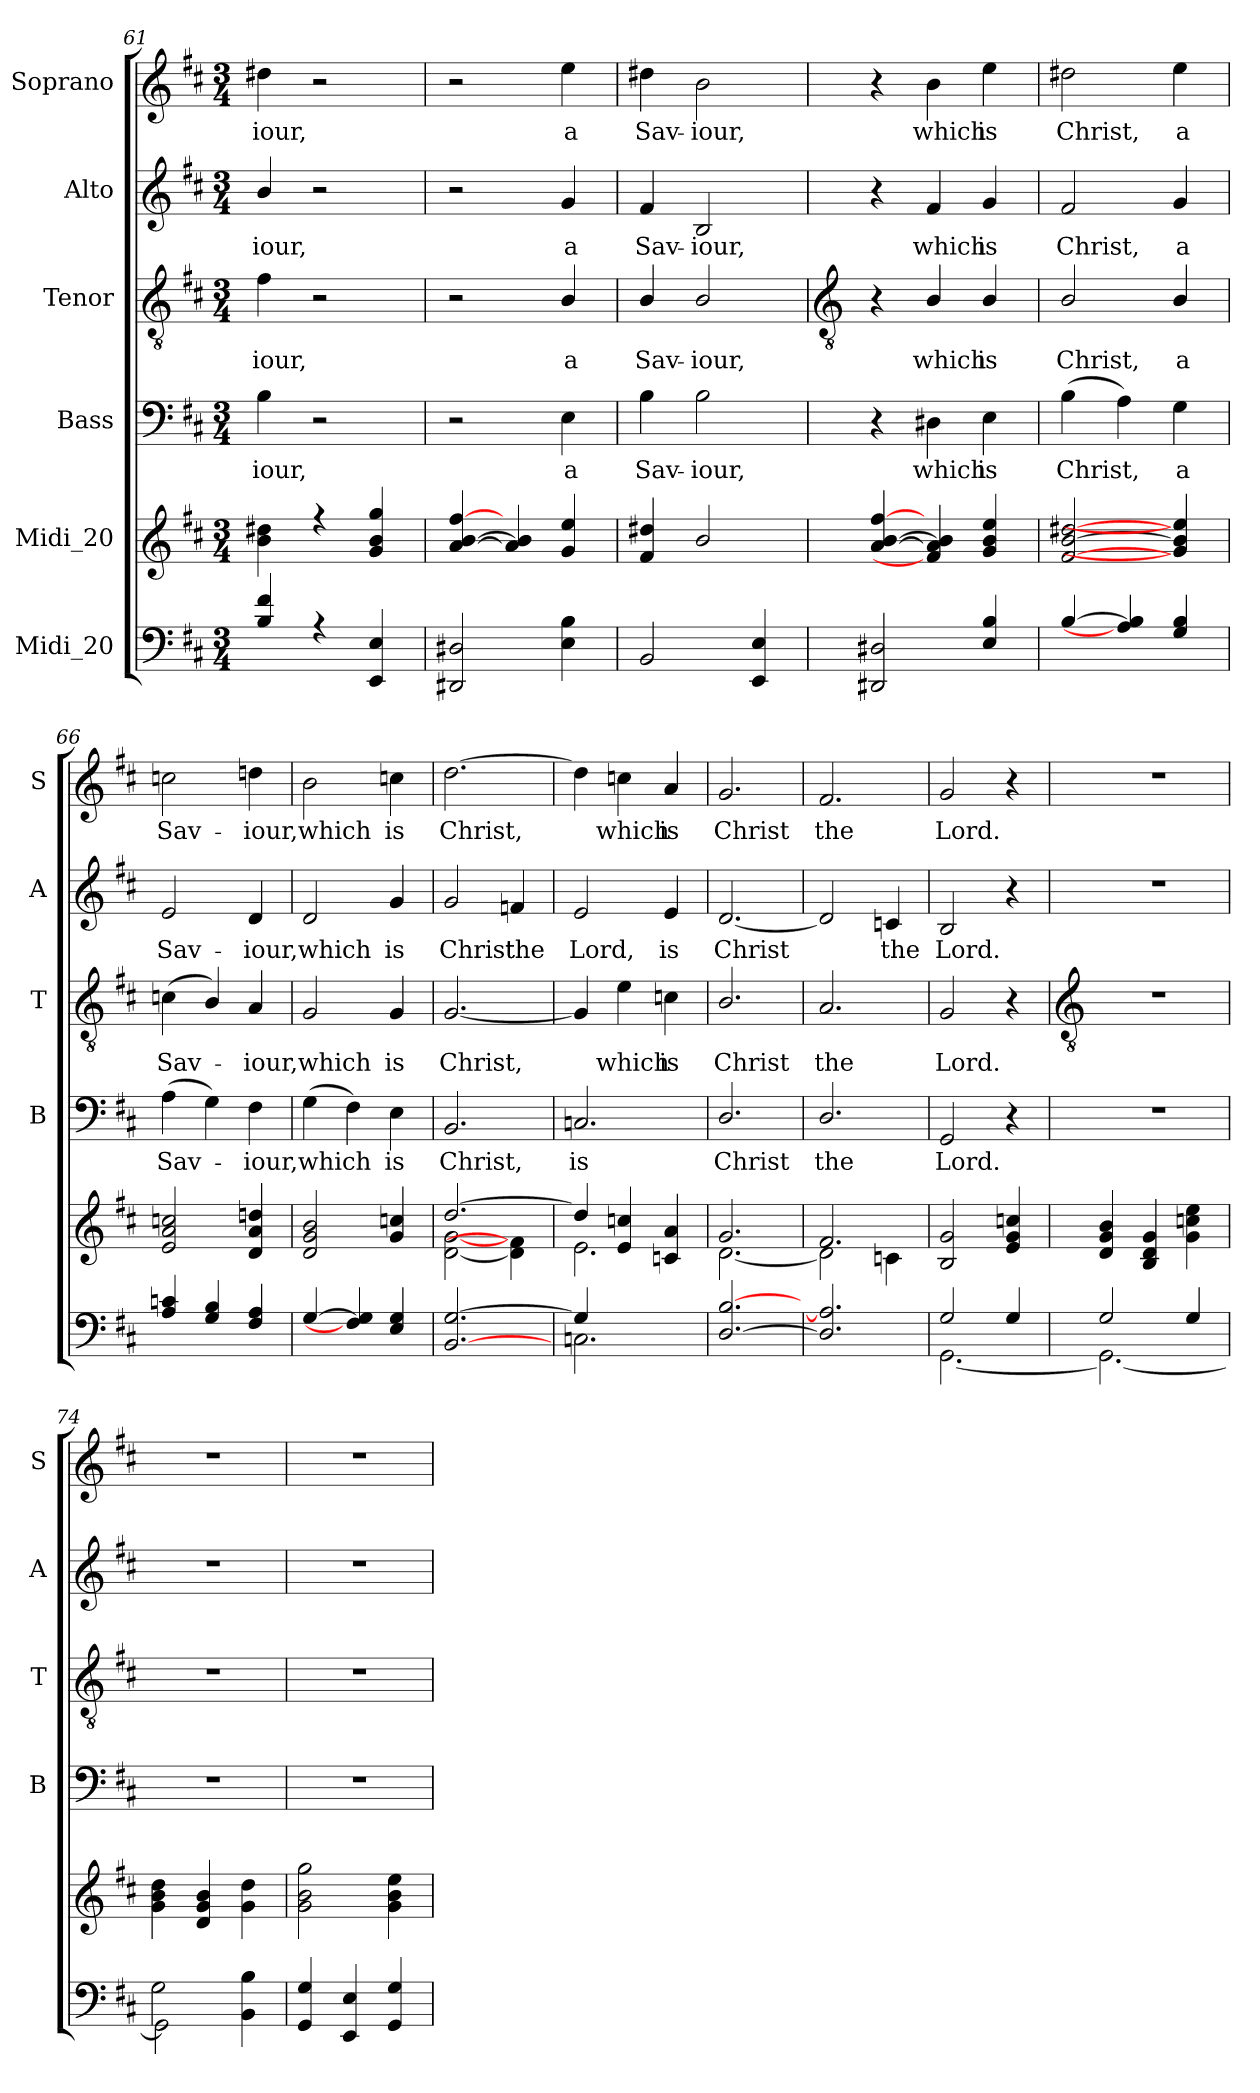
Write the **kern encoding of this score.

**kern	**kern	**kern	**text	**kern	**text	**kern	**text	**kern	**text
*part6	*part5	*part4	*part4	*part3	*part3	*part2	*part2	*part1	*part1
*staff6	*staff5	*staff4	*staff4	*staff3	*staff3	*staff2	*staff2	*staff1	*staff1
*I"Midi_20	*I"Midi_20	*I"Bass	*	*I"Tenor	*	*I"Alto	*	*I"Soprano	*
*	*	*I'B	*	*I'T	*	*I'A	*	*I'S	*
*clefF4	*clefG2	*clefF4	*	*clefGv2	*	*clefG2	*	*clefG2	*
*k[f#c#]	*k[f#c#]	*k[f#c#]	*	*k[f#c#]	*	*k[f#c#]	*	*k[f#c#]	*
*D:	*D:	*D:	*	*D:	*	*D:	*	*D:	*
*M3/4	*M3/4	*M3/4	*	*M3/4	*	*M3/4	*	*M3/4	*
=61	=61	=61	=61	=61	=61	=61	=61	=61	=61
*^	*^	*	*	*	*	*	*	*	*
!	!	!	!	!	!LO:LY:b	!	!LO:LY:b	!	!LO:LY:b	!	!LO:LY:b
4B 4f#	2.ryy	4b\ 4dd#X\	2.ryy	4B	-iour,	4f#	-iour,	4b/	iour,	4dd#X	-iour,
4r	.	4r	.	2r	.	2r	.	2r	.	2r	.
4EE 4E	.	4g/ 4b/ 4gg/	.	.	.	.	.	.	.	.	.
=62	=62	=62	=62	=62	=62	=62	=62	=62	=62	=62	=62
2DD#X 2D#X	2.ryy	[4a/ [4b/ [4ff#/	2.ryy	2r	.	2r	.	2r	.	2r	.
.	.	4a/] 4b/]	.	.	.	.	.	.	.	.	.
!	!	!	!	!	!LO:LY:b	!	!LO:LY:b	!	!LO:LY:b	!	!LO:LY:b
4E\ 4B\	.	4g/ 4ee/	.	4E	a	4B/	a	4g	a	4ee	a
=63	=63	=63	=63	=63	=63	=63	=63	=63	=63	=63	=63
!	!	!	!	!	!LO:LY:b	!	!LO:LY:b	!	!LO:LY:b	!	!LO:LY:b
2BB	2.ryy	4f#/ 4dd#X/	2.ryy	4B	Sav-	4B/	Sav-	4f#	Sav-	4dd#X	Sav-
!	!	!	!	!	!LO:LY:b	!	!LO:LY:b	!	!LO:LY:b	!	!LO:LY:b
.	.	2b/	.	2B	-iour,	2B/	-iour,	2B	-iour,	2b	-iour,
4EE 4E	.	.	.	.	.	.	.	.	.	.	.
!!LO:LB:g=z
=64	=64	=64	=64	=64	=64	=64	=64	=64	=64	=64	=64
*	*	*	*	*	*	*clefGv2	*	*	*	*	*
2DD#X 2D#X	2.ryy	[4a [4b [4ff#	2.ryy	4r	.	4r	.	4r	.	4r	.
!	!	!	!	!	!LO:LY:b	!	!LO:LY:b	!	!LO:LY:b	!	!LO:LY:b
.	.	4f#] 4a] 4b]	.	4D#X	which	4B/	which	4f#	which	4b	which
!	!	!	!	!	!LO:LY:b	!	!LO:LY:b	!	!LO:LY:b	!	!LO:LY:b
4E 4B	.	4g 4b 4ee	.	4E	is	4B/	is	4g	is	4ee	is
=65	=65	=65	=65	=65	=65	=65	=65	=65	=65	=65	=65
!	!	!	!	!	!LO:LY:b	!	!LO:LY:b	!	!LO:LY:b	!	!LO:LY:b
[4B	2.ryy	[2f# [2b [2dd#X	2.ryy	(>4B	Christ,	2B/	Christ,	2f#	Christ,	2dd#X	Christ,
4A] 4B]	.	.	.	4A)	.	.	.	.	.	.	.
!	!	!	!	!	!LO:LY:b	!	!LO:LY:b	!	!LO:LY:b	!	!LO:LY:b
4G 4B	.	4g] 4b] 4ee]	.	4G	a	4B/	a	4g	a	4ee	a
=66	=66	=66	=66	=66	=66	=66	=66	=66	=66	=66	=66
!	!	!	!	!	!LO:LY:b	!	!LO:LY:b	!	!LO:LY:b	!	!LO:LY:b
4A 4cn	2.ryy	2e 2a 2ccn	2.ryy	(>4A	Sav-	(<4cn	Sav-	2e	Sav-	2ccn	Sav-
4G 4B	.	.	.	4G)	.	4B/)	.	.	.	.	.
!	!	!	!	!	!LO:LY:b	!	!LO:LY:b	!	!LO:LY:b	!	!LO:LY:b
4F# 4A	.	4d 4a 4ddn	.	4F#	iour,	4A	iour,	4d	-iour,	4ddn	-iour,
=67	=67	=67	=67	=67	=67	=67	=67	=67	=67	=67	=67
!	!	!	!	!	!LO:LY:b	!	!LO:LY:b	!	!LO:LY:b	!	!LO:LY:b
[4G	2.ryy	2d 2g 2b	2.ryy	(>4G	which	2G	which	2d	which	2b	which
4F#] 4G]	.	.	.	4F#)	.	.	.	.	.	.	.
!	!	!	!	!	!LO:LY:b	!	!LO:LY:b	!	!LO:LY:b	!	!LO:LY:b
4E 4G	.	4g 4ccn	.	4E	is	4G	is	4g	is	4ccn	is
=68	=68	=68	=68	=68	=68	=68	=68	=68	=68	=68	=68
!	!	!	!	!	!LO:LY:b	!	!LO:LY:b	!	!LO:LY:b	!	!LO:LY:b
[2.BB [2.G	2.ryy	[2.dd/	[2d\ [2g\	2.BB	Christ,	[2.G	Christ,	2g	Christ	[2.dd	Christ,
!	!	!	!	!	!	!	!	!	!LO:LY:b	!	!
.	.	.	4d\] 4f\]	.	.	.	.	4fn	the	.	.
=69	=69	=69	=69	=69	=69	=69	=69	=69	=69	=69	=69
!	!	!	!	!	!LO:LY:b	!	!	!	!LO:LY:b	!	!
4G/]	2.Cn\	4dd/]	2.e\	2.Cn	is	4G]	.	2e	Lord,	4dd]	.
!	!	!	!	!	!	!	!LO:LY:b	!	!	!	!LO:LY:b
2ryy	.	4e 4ccn	.	.	.	4e	which	.	.	4ccn	which
!	!	!	!	!	!	!	!LO:LY:b	!	!LO:LY:b	!	!LO:LY:b
.	.	4cn 4a	.	.	.	4cn	is	4e	is	4a	is
=70	=70	=70	=70	=70	=70	=70	=70	=70	=70	=70	=70
!	!	!	!	!	!LO:LY:b	!	!LO:LY:b	!	!LO:LY:b	!	!LO:LY:b
[2.D [2.B	2.ryy	2.g	[2.d\	2.D/	Christ	2.B/	Christ	[2.d	Christ	2.g	Christ
=71	=71	=71	=71	=71	=71	=71	=71	=71	=71	=71	=71
!	!	!	!	!	!LO:LY:b	!	!LO:LY:b	!	!	!	!LO:LY:b
2.D] 2.A]	2.ryy	2.f#	2d\]	2.D/	the	2.A	the	2d]	.	2.f#	the
!	!	!	!	!	!	!	!	!	!LO:LY:b	!	!
.	.	.	4cn\	.	.	.	.	4cn	the	.	.
=72	=72	=72	=72	=72	=72	=72	=72	=72	=72	=72	=72
!	!	!	!	!	!LO:LY:b	!	!LO:LY:b	!	!LO:LY:b	!	!LO:LY:b
2G/	[2.GG\	2B 2g	2.ryy	2GG	Lord.	2G	Lord.	2B	Lord.	2g	Lord.
4G/	.	4e 4g 4ccn	.	4r	.	4r	.	4r	.	4r	.
*	*	*v	*v	*	*	*	*	*	*	*	*
!!LO:LB:g=z
=73	=73	=73	=73	=73	=73	=73	=73	=73	=73	=73
*	*	*	*	*	*clefGv2	*	*	*	*	*
!	!	!	!LO:N:vis=1	!	!LO:N:vis=1	!	!LO:N:vis=1	!	!LO:N:vis=1	!
2G/	2.GG\_	4d 4g 4b	2.r	.	2.r	.	2.r	.	2.r	.
.	.	4B 4d 4g	.	.	.	.	.	.	.	.
4G/	.	4g 4ccn 4ee	.	.	.	.	.	.	.	.
=74	=74	=74	=74	=74	=74	=74	=74	=74	=74	=74
!	!	!	!LO:N:vis=1	!	!LO:N:vis=1	!	!LO:N:vis=1	!	!LO:N:vis=1	!
2G\	2GG\]	4g 4b 4dd	2.r	.	2.r	.	2.r	.	2.r	.
.	.	4d 4g 4b	.	.	.	.	.	.	.	.
4BB 4B	4ryy	4g 4dd	.	.	.	.	.	.	.	.
=75	=75	=75	=75	=75	=75	=75	=75	=75	=75	=75
!	!LO:N:vis=1	!	!LO:N:vis=1	!	!LO:N:vis=1	!	!LO:N:vis=1	!	!LO:N:vis=1	!
4GG 4G	2.ryy	2g 2b 2gg	2.r	.	2.r	.	2.r	.	2.r	.
4EE 4E	.	.	.	.	.	.	.	.	.	.
4GG 4G	.	4g 4b 4ee	.	.	.	.	.	.	.	.
*v	*v	*	*	*	*	*	*	*	*	*
=	=	=	=	=	=	=	=	=	=
*-	*-	*-	*-	*-	*-	*-	*-	*-	*-
